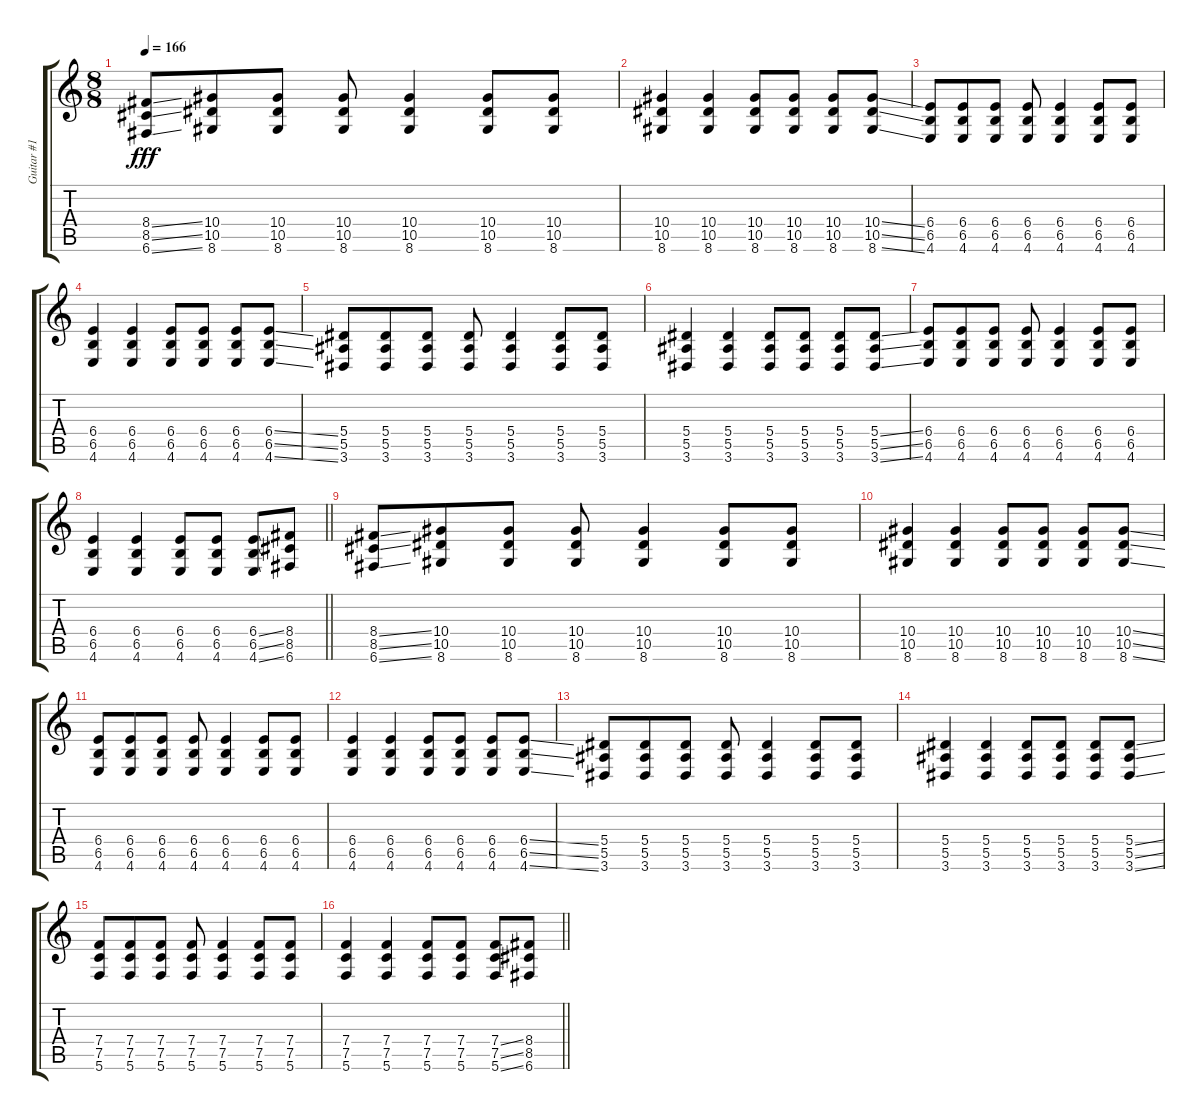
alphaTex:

\track ("Guitar #1" "Guitar #1") {instrument distortionguitar}
\staff {score tabs}
\tuning (C4 G3 Eb3 Bb2 F2 C2) {hide}
\ts (8 8)
\tempo 166
\clef g2
\ks c
(8.4{ss} 8.5{ss} 6.6{ss}).8{dy fff} (10.4 10.5 8.6).8 (10.4 10.5 8.6).8 (10.4 10.5 8.6).8 (10.4 10.5 8.6).4 (10.4 10.5 8.6).8 (10.4 10.5 8.6).8 |
(10.4 10.5 8.6).4 (10.4 10.5 8.6).4 (10.4 10.5 8.6).8 (10.4 10.5 8.6).8 (10.4 10.5 8.6).8 (10.4{ss} 10.5{ss} 8.6{ss}).8 |
(6.4 6.5 4.6).8 (6.4 6.5 4.6).8 (6.4 6.5 4.6).8 (6.4 6.5 4.6).8 (6.4 6.5 4.6).4 (6.4 6.5 4.6).8 (6.4 6.5 4.6).8 |
(6.4 6.5 4.6).4 (6.4 6.5 4.6).4 (6.4 6.5 4.6).8 (6.4 6.5 4.6).8 (6.4 6.5 4.6).8 (6.4{ss} 6.5{ss} 4.6{ss}).8 |
(5.4 5.5 3.6).8 (5.4 5.5 3.6).8 (5.4 5.5 3.6).8 (5.4 5.5 3.6).8 (5.4 5.5 3.6).4 (5.4 5.5 3.6).8 (5.4 5.5 3.6).8 |
(5.4 5.5 3.6).4 (5.4 5.5 3.6).4 (5.4 5.5 3.6).8 (5.4 5.5 3.6).8 (5.4 5.5 3.6).8 (5.4{ss} 5.5{ss} 3.6{ss}).8 |
(6.4 6.5 4.6).8 (6.4 6.5 4.6).8 (6.4 6.5 4.6).8 (6.4 6.5 4.6).8 (6.4 6.5 4.6).4 (6.4 6.5 4.6).8 (6.4 6.5 4.6).8 |
\barLineRight lightlight
(6.4 6.5 4.6).4 (6.4 6.5 4.6).4 (6.4 6.5 4.6).8 (6.4 6.5 4.6).8 (6.4{ss} 6.5{ss} 4.6{ss}).8 (8.4 8.5 6.6).8 |
(8.4{ss} 8.5{ss} 6.6{ss}).8 (10.4 10.5 8.6).8 (10.4 10.5 8.6).8 (10.4 10.5 8.6).8 (10.4 10.5 8.6).4 (10.4 10.5 8.6).8 (10.4 10.5 8.6).8 |
(10.4 10.5 8.6).4 (10.4 10.5 8.6).4 (10.4 10.5 8.6).8 (10.4 10.5 8.6).8 (10.4 10.5 8.6).8 (10.4{ss} 10.5{ss} 8.6{ss}).8 |
(6.4 6.5 4.6).8 (6.4 6.5 4.6).8 (6.4 6.5 4.6).8 (6.4 6.5 4.6).8 (6.4 6.5 4.6).4 (6.4 6.5 4.6).8 (6.4 6.5 4.6).8 |
(6.4 6.5 4.6).4 (6.4 6.5 4.6).4 (6.4 6.5 4.6).8 (6.4 6.5 4.6).8 (6.4 6.5 4.6).8 (6.4{ss} 6.5{ss} 4.6{ss}).8 |
(5.4 5.5 3.6).8 (5.4 5.5 3.6).8 (5.4 5.5 3.6).8 (5.4 5.5 3.6).8 (5.4 5.5 3.6).4 (5.4 5.5 3.6).8 (5.4 5.5 3.6).8 |
(5.4 5.5 3.6).4 (5.4 5.5 3.6).4 (5.4 5.5 3.6).8 (5.4 5.5 3.6).8 (5.4 5.5 3.6).8 (5.4{ss} 5.5{ss} 3.6{ss}).8 |
(7.4 7.5 5.6).8 (7.4 7.5 5.6).8 (7.4 7.5 5.6).8 (7.4 7.5 5.6).8 (7.4 7.5 5.6).4 (7.4 7.5 5.6).8 (7.4 7.5 5.6).8 |
\barLineRight lightlight
(7.4 7.5 5.6).4 (7.4 7.5 5.6).4 (7.4 7.5 5.6).8 (7.4 7.5 5.6).8 (7.4{ss} 7.5{ss} 5.6{ss}).8 (8.4 8.5 6.6).8
